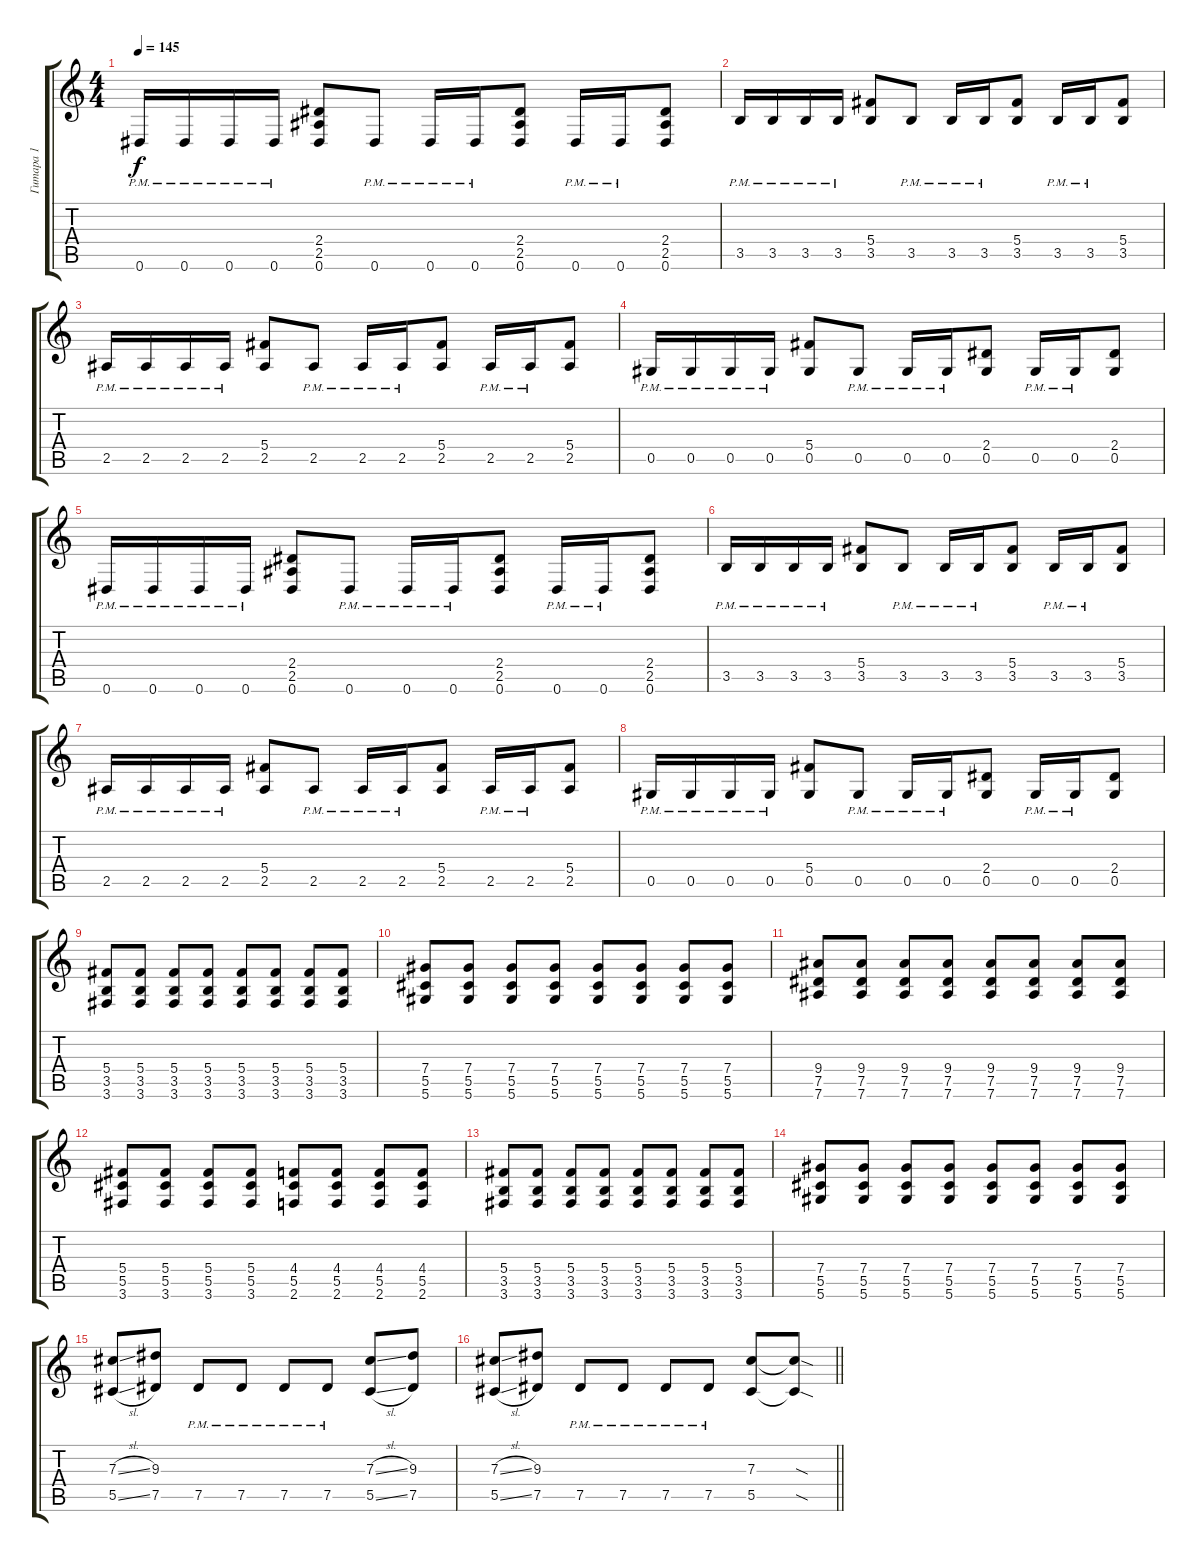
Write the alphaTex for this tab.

\track ("Гитара 1" "Гитара 1") {instrument distortionguitar}
\staff {score tabs}
\tuning (Eb4 Bb3 Gb3 Db3 Ab2 Eb2) {hide}
\ts (4 4)
\tempo 145
\clef g2
\ks c
0.6{pm}.16{dy f} 0.6{pm}.16 0.6{pm}.16 0.6{pm}.16 (2.4 2.5 0.6).8 0.6{pm}.8 0.6{pm}.16 0.6{pm}.16 (2.4 2.5 0.6).8 0.6{pm}.16 0.6{pm}.16 (2.4 2.5 0.6).8 |
3.5{pm}.16 3.5{pm}.16 3.5{pm}.16 3.5{pm}.16 (5.4 3.5).8 3.5{pm}.8 3.5{pm}.16 3.5{pm}.16 (5.4 3.5).8 3.5{pm}.16 3.5{pm}.16 (5.4 3.5).8 |
2.5{pm}.16 2.5{pm}.16 2.5{pm}.16 2.5{pm}.16 (5.4 2.5).8 2.5{pm}.8 2.5{pm}.16 2.5{pm}.16 (5.4 2.5).8 2.5{pm}.16 2.5{pm}.16 (5.4 2.5).8 |
0.5{pm}.16 0.5{pm}.16 0.5{pm}.16 0.5{pm}.16 (5.4 0.5).8 0.5{pm}.8 0.5{pm}.16 0.5{pm}.16 (2.4 0.5).8 0.5{pm}.16 0.5{pm}.16 (2.4 0.5).8 |
0.6{pm}.16 0.6{pm}.16 0.6{pm}.16 0.6{pm}.16 (2.4 2.5 0.6).8 0.6{pm}.8 0.6{pm}.16 0.6{pm}.16 (2.4 2.5 0.6).8 0.6{pm}.16 0.6{pm}.16 (2.4 2.5 0.6).8 |
3.5{pm}.16 3.5{pm}.16 3.5{pm}.16 3.5{pm}.16 (5.4 3.5).8 3.5{pm}.8 3.5{pm}.16 3.5{pm}.16 (5.4 3.5).8 3.5{pm}.16 3.5{pm}.16 (5.4 3.5).8 |
2.5{pm}.16 2.5{pm}.16 2.5{pm}.16 2.5{pm}.16 (5.4 2.5).8 2.5{pm}.8 2.5{pm}.16 2.5{pm}.16 (5.4 2.5).8 2.5{pm}.16 2.5{pm}.16 (5.4 2.5).8 |
0.5{pm}.16 0.5{pm}.16 0.5{pm}.16 0.5{pm}.16 (5.4 0.5).8 0.5{pm}.8 0.5{pm}.16 0.5{pm}.16 (2.4 0.5).8 0.5{pm}.16 0.5{pm}.16 (2.4 0.5).8 |
(5.4 3.5 3.6).8 (5.4 3.5 3.6).8 (5.4 3.5 3.6).8 (5.4 3.5 3.6).8 (5.4 3.5 3.6).8 (5.4 3.5 3.6).8 (5.4 3.5 3.6).8 (5.4 3.5 3.6).8 |
(7.4 5.5 5.6).8 (7.4 5.5 5.6).8 (7.4 5.5 5.6).8 (7.4 5.5 5.6).8 (7.4 5.5 5.6).8 (7.4 5.5 5.6).8 (7.4 5.5 5.6).8 (7.4 5.5 5.6).8 |
(9.4 7.5 7.6).8 (9.4 7.5 7.6).8 (9.4 7.5 7.6).8 (9.4 7.5 7.6).8 (9.4 7.5 7.6).8 (9.4 7.5 7.6).8 (9.4 7.5 7.6).8 (9.4 7.5 7.6).8 |
(5.4 5.5 3.6).8 (5.4 5.5 3.6).8 (5.4 5.5 3.6).8 (5.4 5.5 3.6).8 (4.4 5.5 2.6).8 (4.4 5.5 2.6).8 (4.4 5.5 2.6).8 (4.4 5.5 2.6).8 |
(5.4 3.5 3.6).8 (5.4 3.5 3.6).8 (5.4 3.5 3.6).8 (5.4 3.5 3.6).8 (5.4 3.5 3.6).8 (5.4 3.5 3.6).8 (5.4 3.5 3.6).8 (5.4 3.5 3.6).8 |
(7.4 5.5 5.6).8 (7.4 5.5 5.6).8 (7.4 5.5 5.6).8 (7.4 5.5 5.6).8 (7.4 5.5 5.6).8 (7.4 5.5 5.6).8 (7.4 5.5 5.6).8 (7.4 5.5 5.6).8 |
(7.3{sl} 5.5{sl}).8 (9.3 7.5).8 7.5{pm}.8 7.5{pm}.8 7.5{pm}.8 7.5{pm}.8 (7.3{sl} 5.5{sl}).8 (9.3 7.5).8 |
\barLineRight lightlight
(7.3{sl} 5.5{sl}).8 (9.3 7.5).8 7.5{pm}.8 7.5{pm}.8 7.5{pm}.8 7.5{pm}.8 (7.3 5.5).8 (7.3{sod t} 5.5{sod t}).8
